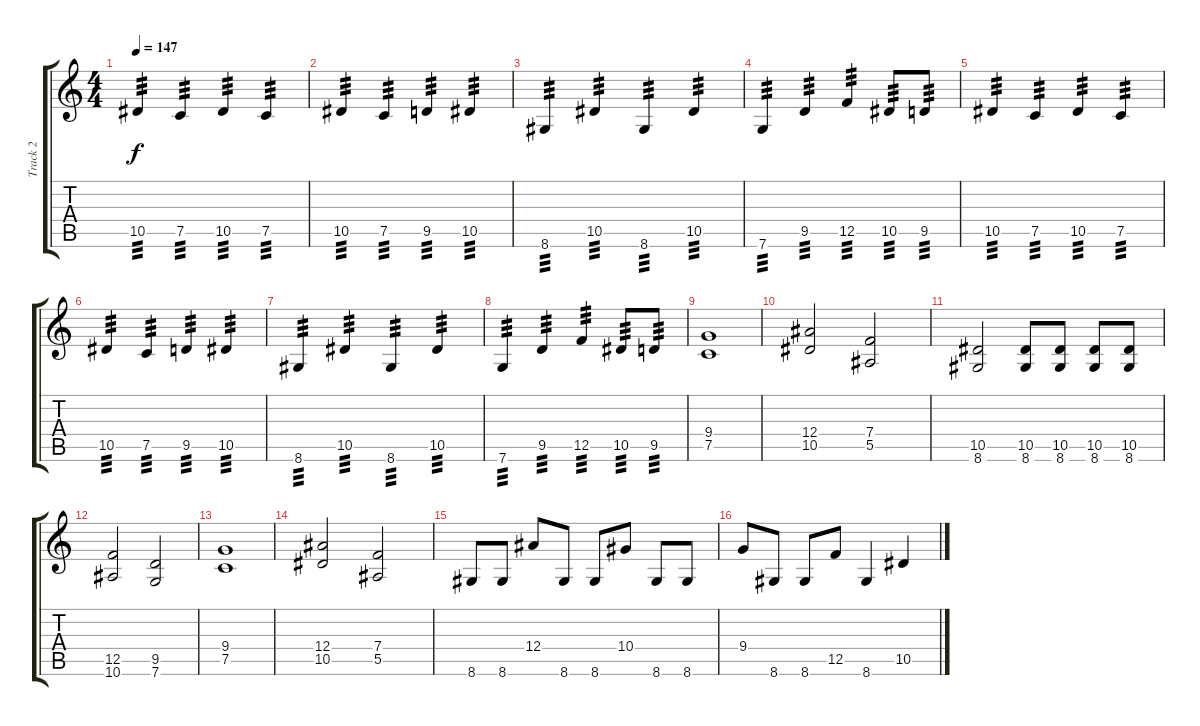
\track ("Track 2" "Track 2") {instrument distortionguitar}
\staff {score tabs}
\tuning (C4 G3 Eb3 Bb2 F2 C2) {hide}
\ts (4 4)
\tempo 147
\clef g2
\ks c
10.5.4{tp 3 dy f} 7.5.4{tp 3} 10.5.4{tp 3} 7.5.4{tp 3} |
10.5.4{tp 3} 7.5.4{tp 3} 9.5.4{tp 3} 10.5.4{tp 3} |
8.6.4{tp 3} 10.5.4{tp 3} 8.6.4{tp 3} 10.5.4{tp 3} |
7.6.4{tp 3} 9.5.4{tp 3} 12.5.4{tp 3} 10.5.8{tp 3} 9.5.8{tp 3} |
10.5.4{tp 3} 7.5.4{tp 3} 10.5.4{tp 3} 7.5.4{tp 3} |
10.5.4{tp 3} 7.5.4{tp 3} 9.5.4{tp 3} 10.5.4{tp 3} |
8.6.4{tp 3} 10.5.4{tp 3} 8.6.4{tp 3} 10.5.4{tp 3} |
7.6.4{tp 3} 9.5.4{tp 3} 12.5.4{tp 3} 10.5.8{tp 3} 9.5.8{tp 3} |
(9.4 7.5).1 |
(12.4 10.5).2 (7.4 5.5).2 |
(10.5 8.6).2 (10.5 8.6).8 (10.5 8.6).8 (10.5 8.6).8 (10.5 8.6).8 |
(12.5 10.6).2 (9.5 7.6).2 |
(9.4 7.5).1 |
(12.4 10.5).2 (7.4 5.5).2 |
8.6.8 8.6.8 12.4.8 8.6.8 8.6.8 10.4.8 8.6.8 8.6.8 |
9.4.8 8.6.8 8.6.8 12.5.8 8.6.4 10.5.4
